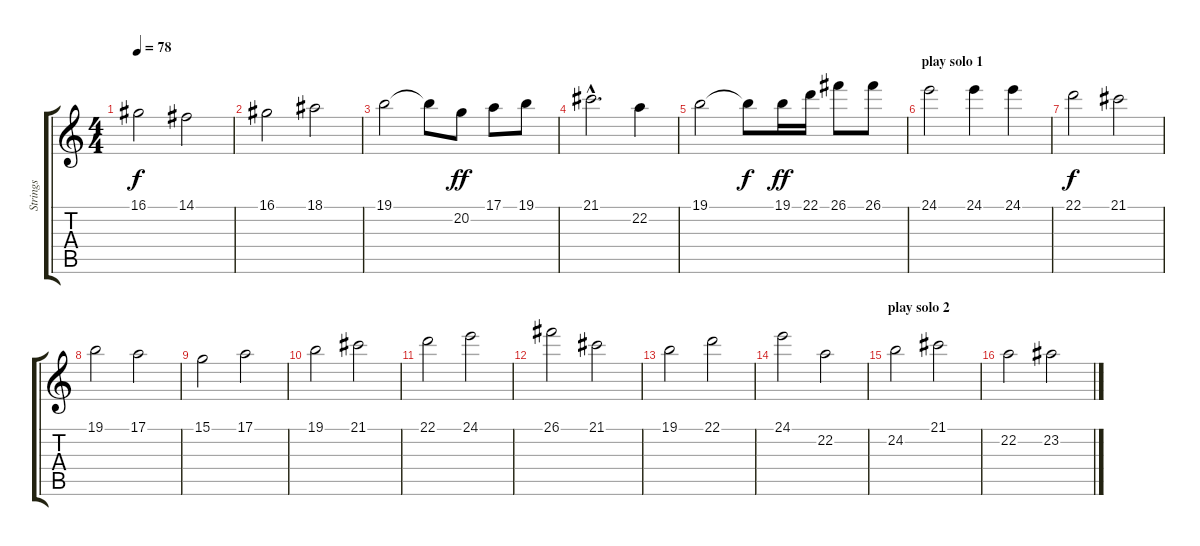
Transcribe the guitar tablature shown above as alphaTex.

\track ("Strings" "Strings") {instrument stringensemble1}
\staff {score tabs}
\tuning (E4 B3 G3 D3 A2 E2) {hide}
\ts (4 4)
\tempo 78
\clef g2
\ks c
16.1.2{dy f} 14.1.2 |
16.1.2 18.1.2 |
19.1.2 19.1{t}.8 20.2.8{dy ff} 17.1.8 19.1.8 |
21.1{hac}.2{d} 22.2.4 |
19.1.2 19.1{t}.8{dy f} 19.1.16{dy ff} 22.1.16 26.1.8 26.1.8 |
\section ("" "play solo 1")
24.1.2 24.1.4 24.1.4 |
22.1.2{dy f} 21.1.2 |
19.1.2 17.1.2 |
15.1.2 17.1.2 |
19.1.2 21.1.2 |
22.1.2 24.1.2 |
26.1.2 21.1.2 |
19.1.2 22.1.2 |
24.1.2 22.2.2 |
\section ("" "play solo 2")
24.2.2 21.1.2 |
22.2.2 23.2.2
